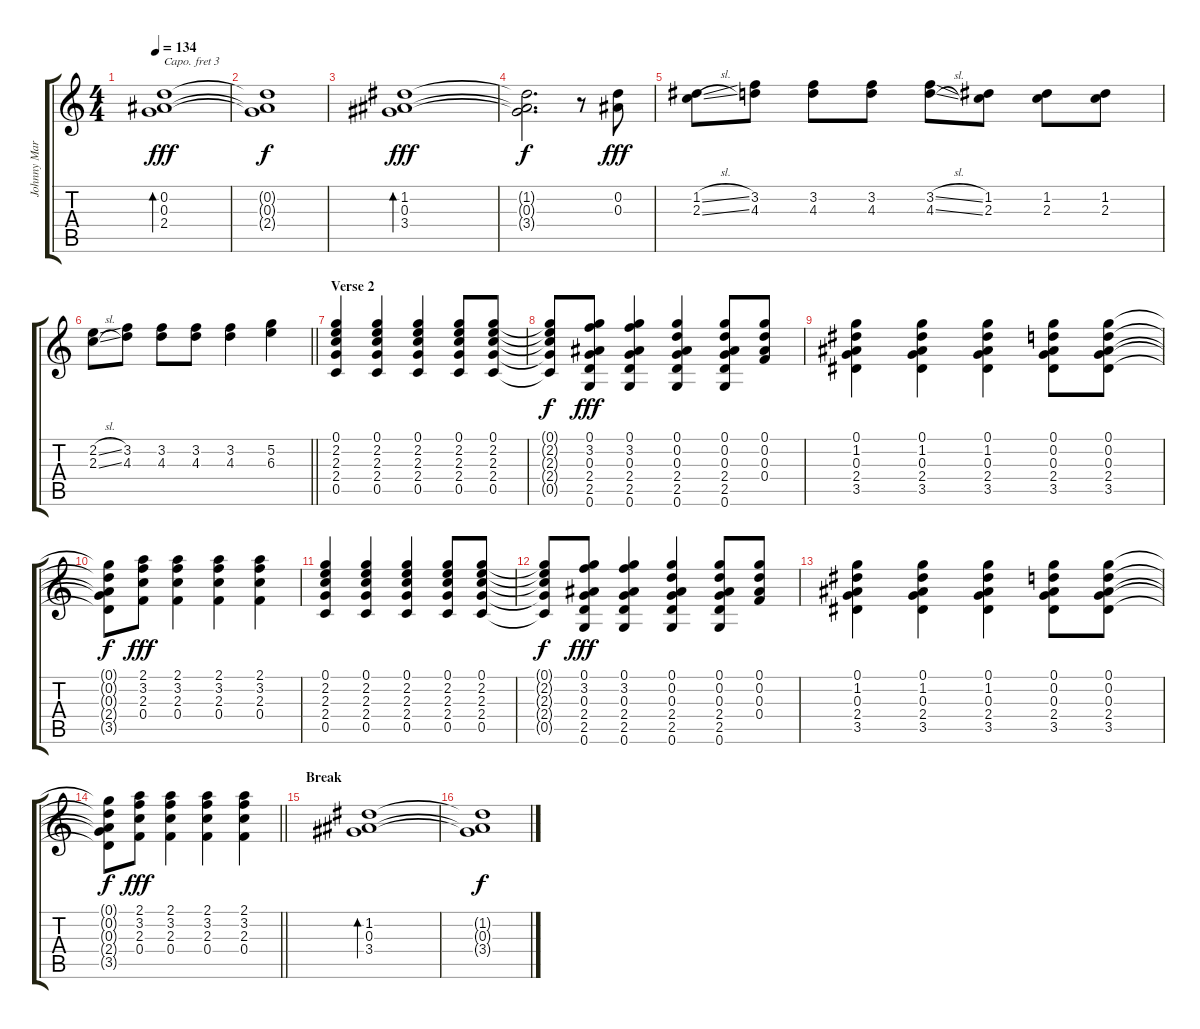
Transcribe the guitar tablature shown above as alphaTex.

\track ("Johnny Marr" "Johnny Mar") {instrument electricguitarjazz}
\staff {score tabs}
\capo 3
\tuning (E4 B3 G3 D3 A2 E2) {hide}
\ts (4 4)
\tempo 134
\clef g2
\ks c
(0.2 0.3 2.4).1{bd 480 dy fff} |
(0.2{t} 0.3{t} 2.4{t}).1{dy f} |
(1.2 0.3 3.4).1{bd 480 dy fff} |
(1.2{t} 0.3{t} 3.4{t}).2{d dy f} r.8 (0.2 0.3).8{dy fff} |
(1.2{sl} 2.3{sl}).8 (3.2 4.3).8 (3.2 4.3).8 (3.2 4.3).8 (3.2{sl} 4.3{sl}).8 (1.2 2.3).8 (1.2 2.3).8 (1.2 2.3).8 |
\barLineRight lightlight
(2.2{sl} 2.3{sl}).8 (3.2 4.3).8 (3.2 4.3).8 (3.2 4.3).8 (3.2 4.3).4 (5.2 6.3).4 |
\section ("" "Verse 2")
(0.1 2.2 2.3 2.4 0.5).4 (0.1 2.2 2.3 2.4 0.5).4 (0.1 2.2 2.3 2.4 0.5).4 (0.1 2.2 2.3 2.4 0.5).8 (0.1 2.2 2.3 2.4 0.5).8 |
(0.1{t} 2.2{t} 2.3{t} 2.4{t} 0.5{t}).8{dy f} (0.1 3.2 0.3 2.4 2.5 0.6).8{dy fff} (0.1 3.2 0.3 2.4 2.5 0.6).4 (0.1 0.2 0.3 2.4 2.5 0.6).4 (0.1 0.2 0.3 2.4 2.5 0.6).8 (0.1 0.2 0.3 0.4).8 |
(0.1 1.2 0.3 2.4 3.5).4 (0.1 1.2 0.3 2.4 3.5).4 (0.1 1.2 0.3 2.4 3.5).4 (0.1 0.2 0.3 2.4 3.5).8 (0.1 0.2 0.3 2.4 3.5).8 |
(0.1{t} 0.2{t} 0.3{t} 2.4{t} 3.5{t}).8{dy f} (2.1 3.2 2.3 0.4).8{dy fff} (2.1 3.2 2.3 0.4).4 (2.1 3.2 2.3 0.4).4 (2.1 3.2 2.3 0.4).4 |
(0.1 2.2 2.3 2.4 0.5).4 (0.1 2.2 2.3 2.4 0.5).4 (0.1 2.2 2.3 2.4 0.5).4 (0.1 2.2 2.3 2.4 0.5).8 (0.1 2.2 2.3 2.4 0.5).8 |
(0.1{t} 2.2{t} 2.3{t} 2.4{t} 0.5{t}).8{dy f} (0.1 3.2 0.3 2.4 2.5 0.6).8{dy fff} (0.1 3.2 0.3 2.4 2.5 0.6).4 (0.1 0.2 0.3 2.4 2.5 0.6).4 (0.1 0.2 0.3 2.4 2.5 0.6).8 (0.1 0.2 0.3 0.4).8 |
(0.1 1.2 0.3 2.4 3.5).4 (0.1 1.2 0.3 2.4 3.5).4 (0.1 1.2 0.3 2.4 3.5).4 (0.1 0.2 0.3 2.4 3.5).8 (0.1 0.2 0.3 2.4 3.5).8 |
\barLineRight lightlight
(0.1{t} 0.2{t} 0.3{t} 2.4{t} 3.5{t}).8{dy f} (2.1 3.2 2.3 0.4).8{dy fff} (2.1 3.2 2.3 0.4).4 (2.1 3.2 2.3 0.4).4 (2.1 3.2 2.3 0.4).4 |
\section ("" "Break")
(1.2 0.3 3.4).1{bd 480} |
(1.2{t} 0.3{t} 3.4{t}).1{dy f}
